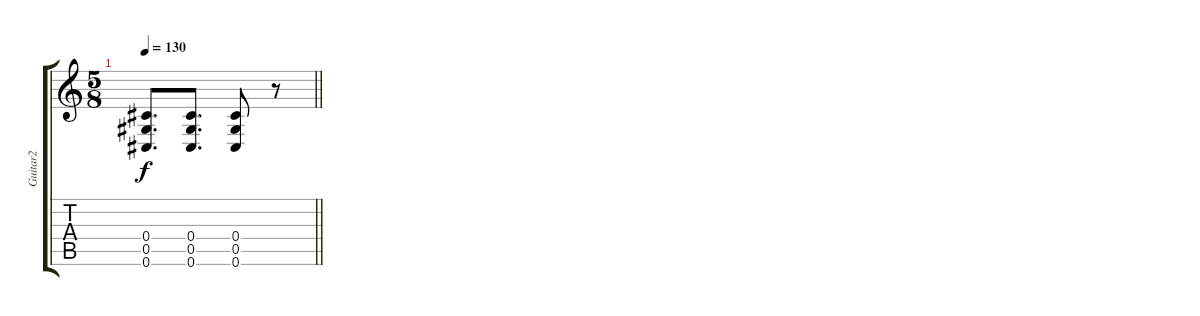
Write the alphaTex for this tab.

\track ("Guitar2" "Guitar2") {instrument distortionguitar}
\staff {score tabs}
\tuning (Eb4 Bb3 Gb3 Db3 Ab2 Db2) {hide}
\ts (5 8)
\tempo 130
\clef g2
\barLineRight lightlight
\ks c
(0.4 0.5 0.6).8{d dy f} (0.4 0.5 0.6).8{d} (0.4 0.5 0.6).8 r.8
